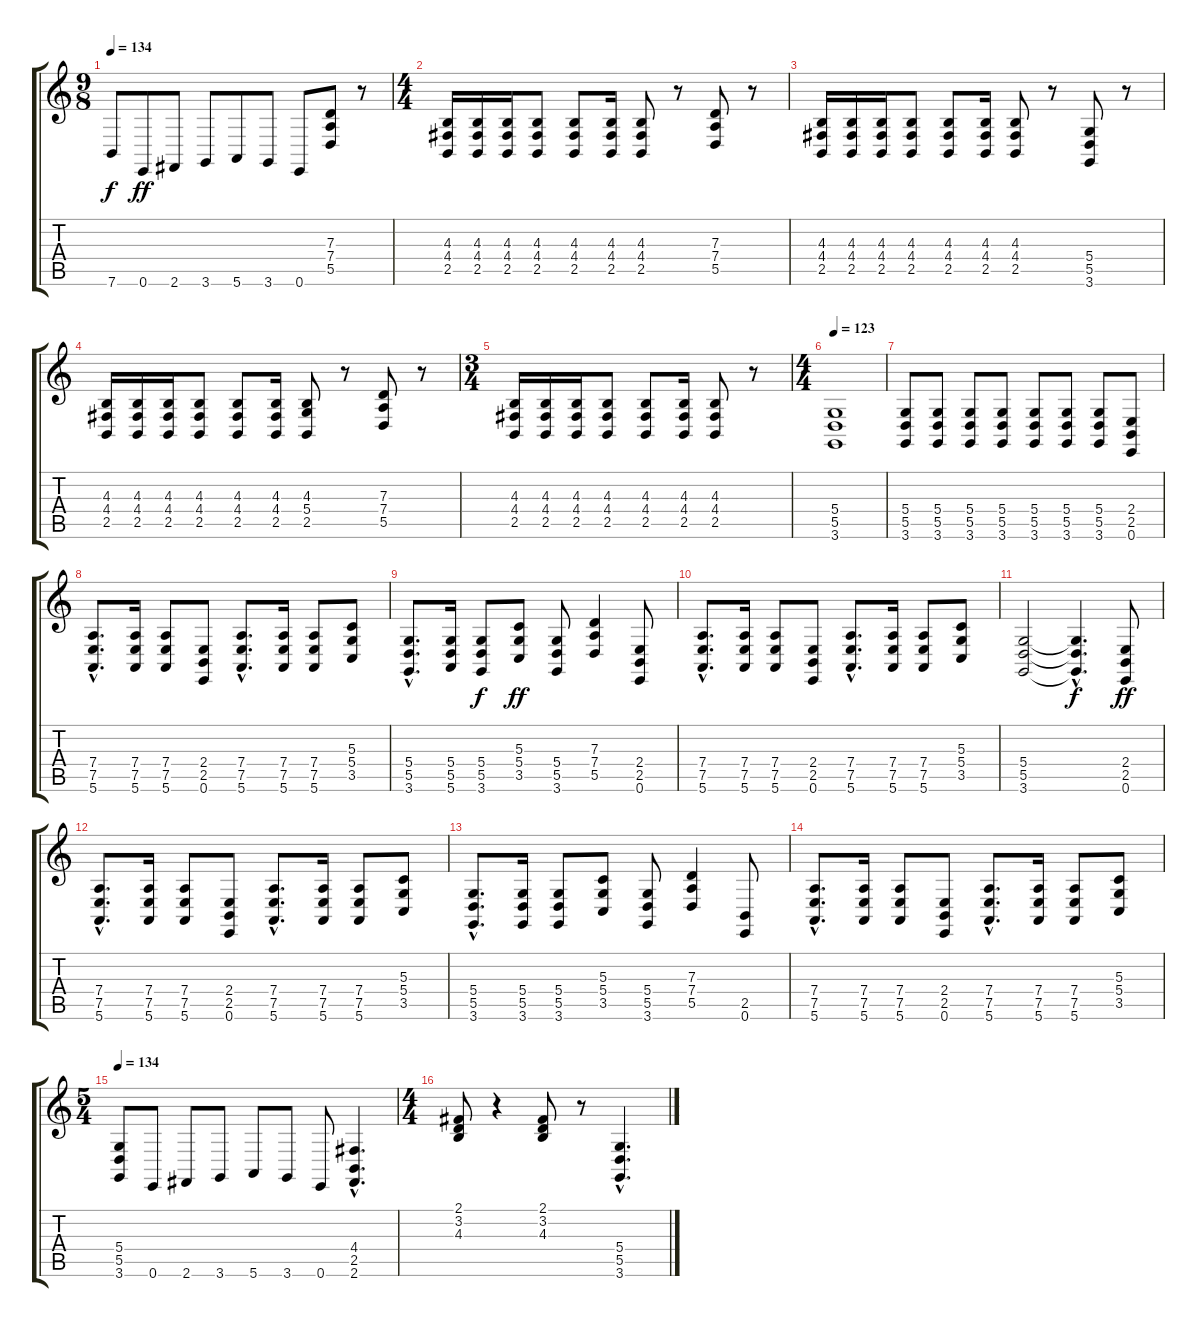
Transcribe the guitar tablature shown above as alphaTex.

\track "" {instrument pad5bowed}
\staff {score tabs}
\tuning (E4 B3 G3 D3 A2 E2) {hide}
\ts (9 8)
\tempo 134
\clef g2
\ks c
7.6{t}.8{dy f} 0.6.8{dy ff} 2.6.8 3.6.8 5.6.8 3.6.8 0.6.8 (7.3 7.4 5.5).8 r.8 |
\ts (4 4)
\section ("" "")
(4.3 4.4 2.5).16 (4.3 4.4 2.5).16 (4.3 4.4 2.5).16 (4.3 4.4 2.5).8 (4.3 4.4 2.5).8 (4.3 4.4 2.5).16 (4.3 4.4 2.5).8 r.8 (7.3 7.4 5.5).8 r.8 |
(4.3 4.4 2.5).16 (4.3 4.4 2.5).16 (4.3 4.4 2.5).16 (4.3 4.4 2.5).8 (4.3 4.4 2.5).8 (4.3 4.4 2.5).16 (4.3 4.4 2.5).8 r.8 (5.4 5.5 3.6).8 r.8 |
(4.3 4.4 2.5).16 (4.3 4.4 2.5).16 (4.3 4.4 2.5).16 (4.3 4.4 2.5).8 (4.3 4.4 2.5).8 (4.3 4.4 2.5).16 (4.3 5.4 2.5).8 r.8 (7.3 7.4 5.5).8 r.8 |
\ts (3 4)
(4.3 4.4 2.5).16 (4.3 4.4 2.5).16 (4.3 4.4 2.5).16 (4.3 4.4 2.5).8 (4.3 4.4 2.5).8 (4.3 4.4 2.5).16 (4.3 4.4 2.5).8 r.8 |
\ts (4 4)
\tempo 123
(5.4 5.5 3.6).1 |
\section ("" "")
(5.4 5.5 3.6).8 (5.4 5.5 3.6).8 (5.4 5.5 3.6).8 (5.4 5.5 3.6).8 (5.4 5.5 3.6).8 (5.4 5.5 3.6).8 (5.4 5.5 3.6).8 (2.4 2.5 0.6).8 |
(7.4{hac} 7.5{hac} 5.6{hac}).8{d} (7.4 7.5 5.6).16 (7.4 7.5 5.6).8 (2.4 2.5 0.6).8 (7.4{hac} 7.5{hac} 5.6{hac}).8{d} (7.4 7.5 5.6).16 (7.4 7.5 5.6).8 (5.3 5.4 3.5).8 |
(5.4{hac} 5.5{hac} 3.6{hac}).8{d} (5.4 5.5 5.6).16 (5.4 5.5 3.6).8{dy f} (5.3 5.4 3.5).8{dy ff} (5.4 5.5 3.6).8 (7.3 7.4 5.5).4 (2.4 2.5 0.6).8 |
(7.4{hac} 7.5{hac} 5.6{hac}).8{d} (7.4 7.5 5.6).16 (7.4 7.5 5.6).8 (2.4 2.5 0.6).8 (7.4{hac} 7.5{hac} 5.6{hac}).8{d} (7.4 7.5 5.6).16 (7.4 7.5 5.6).8 (5.3 5.4 3.5).8 |
(5.4 5.5 3.6).2 (5.4{hac t} 5.5{hac t} 3.6{hac t}).4{d dy f} (2.4 2.5 0.6).8{dy ff} |
(7.4{hac} 7.5{hac} 5.6{hac}).8{d} (7.4 7.5 5.6).16 (7.4 7.5 5.6).8 (2.4 2.5 0.6).8 (7.4{hac} 7.5{hac} 5.6{hac}).8{d} (7.4 7.5 5.6).16 (7.4 7.5 5.6).8 (5.3 5.4 3.5).8 |
(5.4{hac} 5.5{hac} 3.6{hac}).8{d} (5.4 5.5 3.6).16 (5.4 5.5 3.6).8 (5.3 5.4 3.5).8 (5.4 5.5 3.6).8 (7.3 7.4 5.5).4 (2.5 0.6).8 |
(7.4{hac} 7.5{hac} 5.6{hac}).8{d} (7.4 7.5 5.6).16 (7.4 7.5 5.6).8 (2.4 2.5 0.6).8 (7.4{hac} 7.5{hac} 5.6{hac}).8{d} (7.4 7.5 5.6).16 (7.4 7.5 5.6).8 (5.3 5.4 3.5).8 |
\ts (5 4)
\tempo 134
(5.4 5.5 3.6).8 0.6.8 2.6.8 3.6.8 5.6.8 3.6.8 0.6.8 (4.4{hac} 2.5{hac} 2.6{hac}).4{d} |
\ts (4 4)
\section ("" "")
(2.1 3.2 4.3).8 r.4 (2.1 3.2 4.3).8 r.8 (5.4{hac} 5.5{hac} 3.6{hac}).4{d}
